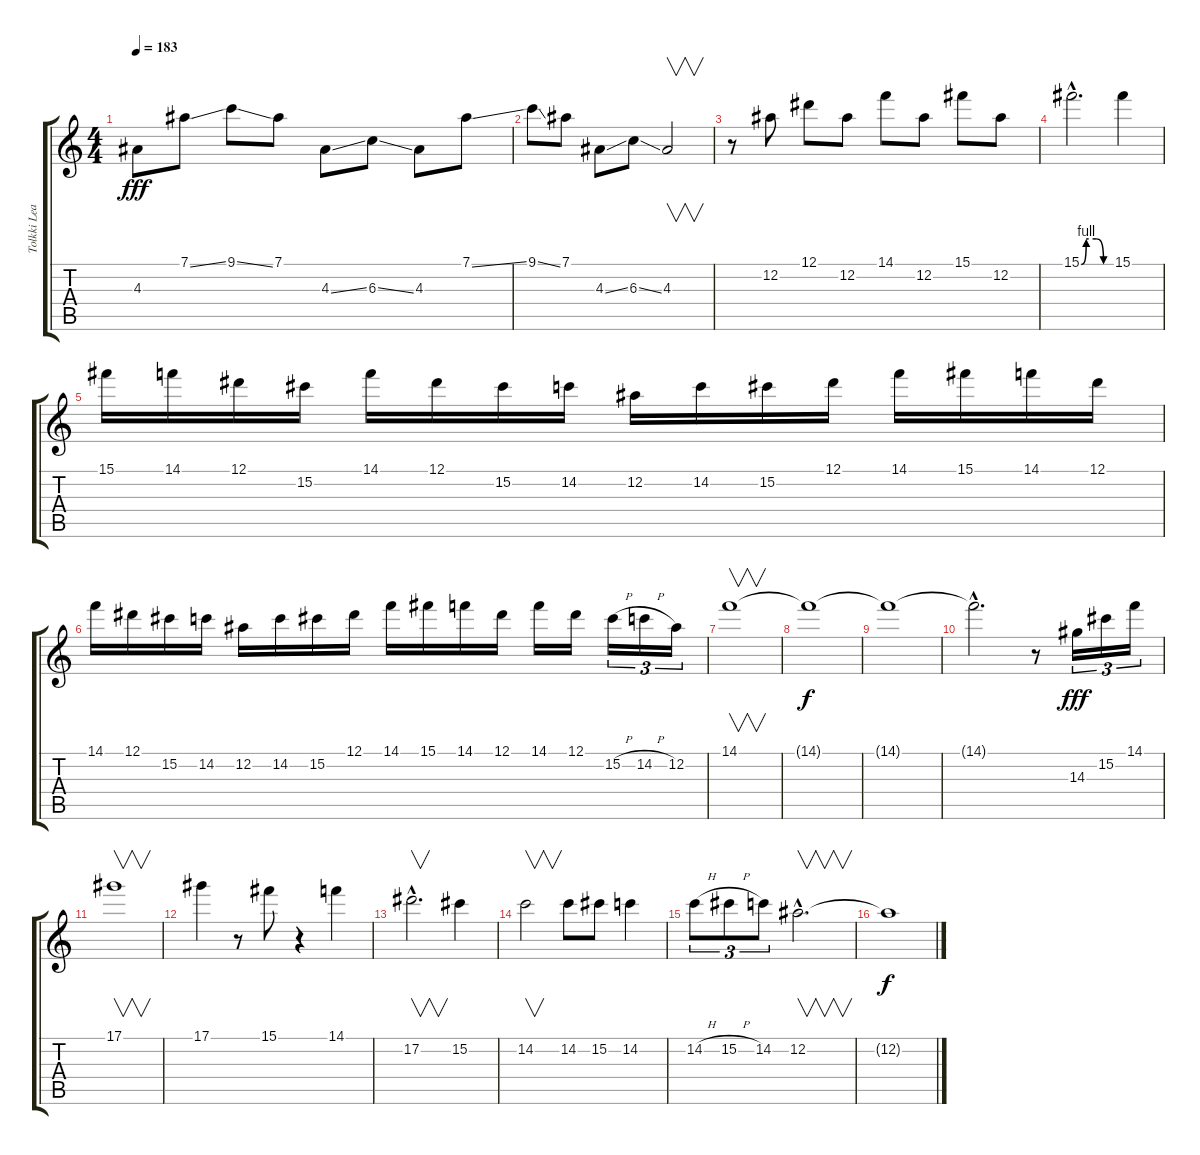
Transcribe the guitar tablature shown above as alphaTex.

\track ("Tolkki Lead" "Tolkki Lea") {instrument overdrivenguitar}
\staff {score tabs}
\tuning (Eb4 Bb3 Gb3 Db3 Ab2 Eb2) {hide}
\ts (4 4)
\tempo 183
\clef g2
\ks c
4.3.8{dy fff} 7.1{ss}.8 9.1{ss}.8 7.1.8 4.3{ss}.8 6.3{ss}.8 4.3.8 7.1{ss}.8 |
9.1{ss}.8 7.1.8 4.3{ss}.8 6.3{ss}.8 4.3.2{v} |
r.8 12.2.8 12.1.8 12.2.8 14.1.8 12.2.8 15.1.8 12.2.8 |
15.1{be (custom 0 0 10 4 15 4 30 4 45 0 60 0) hac}.2{d} 15.1.4 |
15.1.16 14.1.16 12.1.16 15.2.16 14.1.16 12.1.16 15.2.16 14.2.16 12.2.16 14.2.16 15.2.16 12.1.16 14.1.16 15.1.16 14.1.16 12.1.16 |
14.1.16 12.1.16 15.2.16 14.2.16 12.2.16 14.2.16 15.2.16 12.1.16 14.1.16 15.1.16 14.1.16 12.1.16 14.1.16 12.1.16 15.2{h}.16{tu (3 2)} 14.2{h}.16{tu (3 2)} 12.2.16{tu (3 2)} |
14.1.1{v} |
14.1{t}.1{dy f} |
14.1{t}.1 |
14.1{hac t}.2{d} r.8 14.3.16{tu (3 2) dy fff} 15.2.16{tu (3 2)} 14.1.16{tu (3 2)} |
17.1.1{v} |
17.1.4 r.8 15.1.8 r.4 14.1.4 |
17.2{hac}.2{v d} 15.2.4 |
14.2.2{v} 14.2.8 15.2.8 14.2.4 |
14.2{h}.8{tu (3 2)} 15.2{h}.8{tu (3 2)} 14.2.8{tu (3 2)} 12.2{hac}.2{v d} |
12.2{t}.1{dy f}
